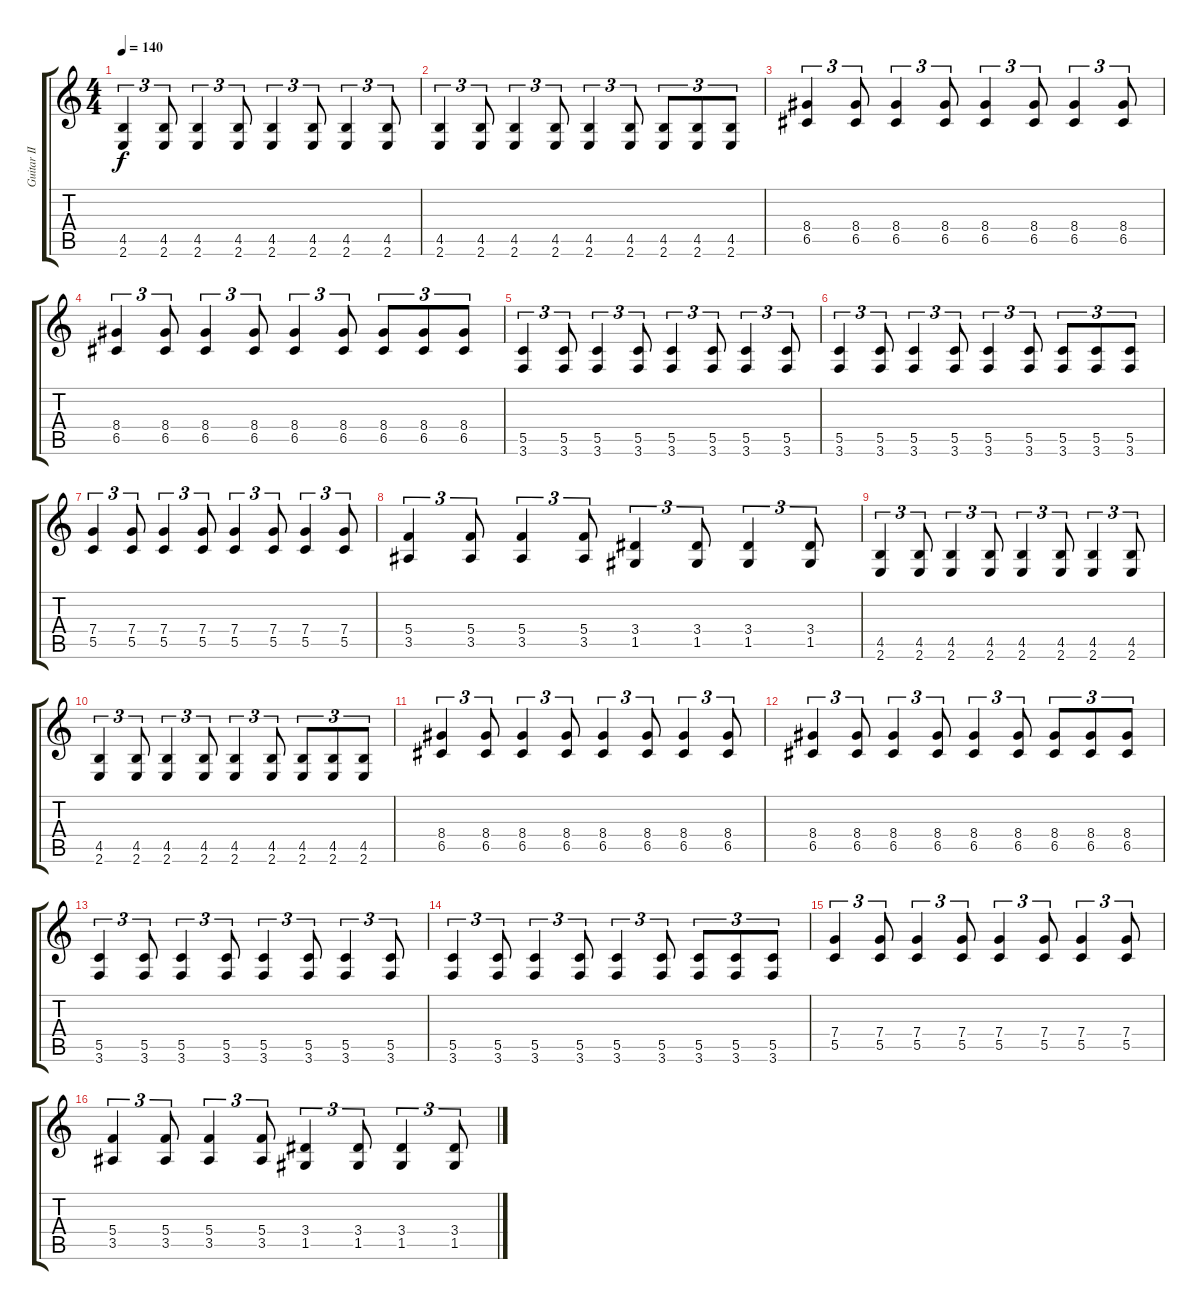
\track ("Guitar II" "Guitar II") {instrument distortionguitar}
\staff {score tabs}
\tuning (D4 A3 F3 C3 G2 D2) {hide}
\ts (4 4)
\tempo 140
\clef g2
\ks c
(4.5 2.6).4{tu (3 2) dy f} (4.5 2.6).8{tu (3 2)} (4.5 2.6).4{tu (3 2)} (4.5 2.6).8{tu (3 2)} (4.5 2.6).4{tu (3 2)} (4.5 2.6).8{tu (3 2)} (4.5 2.6).4{tu (3 2)} (4.5 2.6).8{tu (3 2)} |
(4.5 2.6).4{tu (3 2)} (4.5 2.6).8{tu (3 2)} (4.5 2.6).4{tu (3 2)} (4.5 2.6).8{tu (3 2)} (4.5 2.6).4{tu (3 2)} (4.5 2.6).8{tu (3 2)} (4.5 2.6).8{tu (3 2)} (4.5 2.6).8{tu (3 2)} (4.5 2.6).8{tu (3 2)} |
(8.4 6.5).4{tu (3 2)} (8.4 6.5).8{tu (3 2)} (8.4 6.5).4{tu (3 2)} (8.4 6.5).8{tu (3 2)} (8.4 6.5).4{tu (3 2)} (8.4 6.5).8{tu (3 2)} (8.4 6.5).4{tu (3 2)} (8.4 6.5).8{tu (3 2)} |
(8.4 6.5).4{tu (3 2)} (8.4 6.5).8{tu (3 2)} (8.4 6.5).4{tu (3 2)} (8.4 6.5).8{tu (3 2)} (8.4 6.5).4{tu (3 2)} (8.4 6.5).8{tu (3 2)} (8.4 6.5).8{tu (3 2)} (8.4 6.5).8{tu (3 2)} (8.4 6.5).8{tu (3 2)} |
(5.5 3.6).4{tu (3 2)} (5.5 3.6).8{tu (3 2)} (5.5 3.6).4{tu (3 2)} (5.5 3.6).8{tu (3 2)} (5.5 3.6).4{tu (3 2)} (5.5 3.6).8{tu (3 2)} (5.5 3.6).4{tu (3 2)} (5.5 3.6).8{tu (3 2)} |
(5.5 3.6).4{tu (3 2)} (5.5 3.6).8{tu (3 2)} (5.5 3.6).4{tu (3 2)} (5.5 3.6).8{tu (3 2)} (5.5 3.6).4{tu (3 2)} (5.5 3.6).8{tu (3 2)} (5.5 3.6).8{tu (3 2)} (5.5 3.6).8{tu (3 2)} (5.5 3.6).8{tu (3 2)} |
(7.4 5.5).4{tu (3 2)} (7.4 5.5).8{tu (3 2)} (7.4 5.5).4{tu (3 2)} (7.4 5.5).8{tu (3 2)} (7.4 5.5).4{tu (3 2)} (7.4 5.5).8{tu (3 2)} (7.4 5.5).4{tu (3 2)} (7.4 5.5).8{tu (3 2)} |
(5.4 3.5).4{tu (3 2)} (5.4 3.5).8{tu (3 2)} (5.4 3.5).4{tu (3 2)} (5.4 3.5).8{tu (3 2)} (3.4 1.5).4{tu (3 2)} (3.4 1.5).8{tu (3 2)} (3.4 1.5).4{tu (3 2)} (3.4 1.5).8{tu (3 2)} |
(4.5 2.6).4{tu (3 2)} (4.5 2.6).8{tu (3 2)} (4.5 2.6).4{tu (3 2)} (4.5 2.6).8{tu (3 2)} (4.5 2.6).4{tu (3 2)} (4.5 2.6).8{tu (3 2)} (4.5 2.6).4{tu (3 2)} (4.5 2.6).8{tu (3 2)} |
(4.5 2.6).4{tu (3 2)} (4.5 2.6).8{tu (3 2)} (4.5 2.6).4{tu (3 2)} (4.5 2.6).8{tu (3 2)} (4.5 2.6).4{tu (3 2)} (4.5 2.6).8{tu (3 2)} (4.5 2.6).8{tu (3 2)} (4.5 2.6).8{tu (3 2)} (4.5 2.6).8{tu (3 2)} |
(8.4 6.5).4{tu (3 2)} (8.4 6.5).8{tu (3 2)} (8.4 6.5).4{tu (3 2)} (8.4 6.5).8{tu (3 2)} (8.4 6.5).4{tu (3 2)} (8.4 6.5).8{tu (3 2)} (8.4 6.5).4{tu (3 2)} (8.4 6.5).8{tu (3 2)} |
(8.4 6.5).4{tu (3 2)} (8.4 6.5).8{tu (3 2)} (8.4 6.5).4{tu (3 2)} (8.4 6.5).8{tu (3 2)} (8.4 6.5).4{tu (3 2)} (8.4 6.5).8{tu (3 2)} (8.4 6.5).8{tu (3 2)} (8.4 6.5).8{tu (3 2)} (8.4 6.5).8{tu (3 2)} |
(5.5 3.6).4{tu (3 2)} (5.5 3.6).8{tu (3 2)} (5.5 3.6).4{tu (3 2)} (5.5 3.6).8{tu (3 2)} (5.5 3.6).4{tu (3 2)} (5.5 3.6).8{tu (3 2)} (5.5 3.6).4{tu (3 2)} (5.5 3.6).8{tu (3 2)} |
(5.5 3.6).4{tu (3 2)} (5.5 3.6).8{tu (3 2)} (5.5 3.6).4{tu (3 2)} (5.5 3.6).8{tu (3 2)} (5.5 3.6).4{tu (3 2)} (5.5 3.6).8{tu (3 2)} (5.5 3.6).8{tu (3 2)} (5.5 3.6).8{tu (3 2)} (5.5 3.6).8{tu (3 2)} |
(7.4 5.5).4{tu (3 2)} (7.4 5.5).8{tu (3 2)} (7.4 5.5).4{tu (3 2)} (7.4 5.5).8{tu (3 2)} (7.4 5.5).4{tu (3 2)} (7.4 5.5).8{tu (3 2)} (7.4 5.5).4{tu (3 2)} (7.4 5.5).8{tu (3 2)} |
(5.4 3.5).4{tu (3 2)} (5.4 3.5).8{tu (3 2)} (5.4 3.5).4{tu (3 2)} (5.4 3.5).8{tu (3 2)} (3.4 1.5).4{tu (3 2)} (3.4 1.5).8{tu (3 2)} (3.4 1.5).4{tu (3 2)} (3.4 1.5).8{tu (3 2)}
